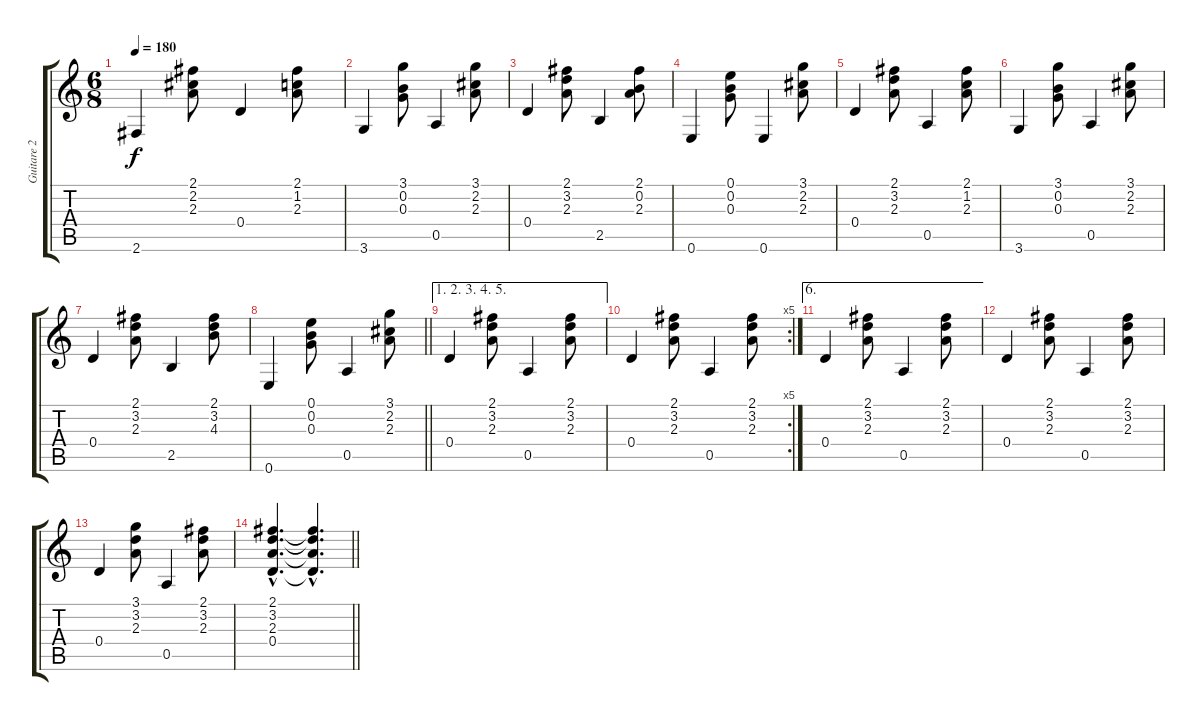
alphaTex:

\track ("Guitare 2" "Guitare 2") {instrument acousticguitarnylon}
\staff {score tabs}
\tuning (E4 B3 G3 D3 A2 E2) {hide}
\ts (6 8)
\tempo 180
\clef g2
\ks c
2.6.4{dy f} (2.1 2.2 2.3).8 0.4.4 (2.1 1.2 2.3).8 |
3.6.4 (3.1 0.2 0.3).8 0.5.4 (3.1 2.2 2.3).8 |
0.4.4 (2.1 3.2 2.3).8 2.5.4 (2.1 0.2 2.3).8 |
0.6.4 (0.1 0.2 0.3).8 0.6.4 (3.1 2.2 2.3).8 |
0.4.4 (2.1 3.2 2.3).8 0.5.4 (2.1 1.2 2.3).8 |
3.6.4 (3.1 0.2 0.3).8 0.5.4 (3.1 2.2 2.3).8 |
0.4.4 (2.1 3.2 2.3).8 2.5.4 (2.1 3.2 4.3).8 |
\barLineRight lightlight
0.6.4 (0.1 0.2 0.3).8 0.5.4 (3.1 2.2 2.3).8 |
\ae (1 2 3 4 5)
0.4.4 (2.1 3.2 2.3).8 0.5.4 (2.1 3.2 2.3).8 |
\rc 5
0.4.4 (2.1 3.2 2.3).8 0.5.4 (2.1 3.2 2.3).8 |
\ae 6
0.4.4 (2.1 3.2 2.3).8 0.5.4 (2.1 3.2 2.3).8 |
0.4.4 (2.1 3.2 2.3).8 0.5.4 (2.1 3.2 2.3).8 |
0.4.4 (3.1 3.2 2.3).8 0.5.4 (2.1 3.2 2.3).8 |
\barLineRight lightlight
(2.1{hac} 3.2{hac} 2.3{hac} 0.4{hac}).4{d} (2.1{hac t} 3.2{hac t} 2.3{hac t} 0.4{hac t}).4{d}
